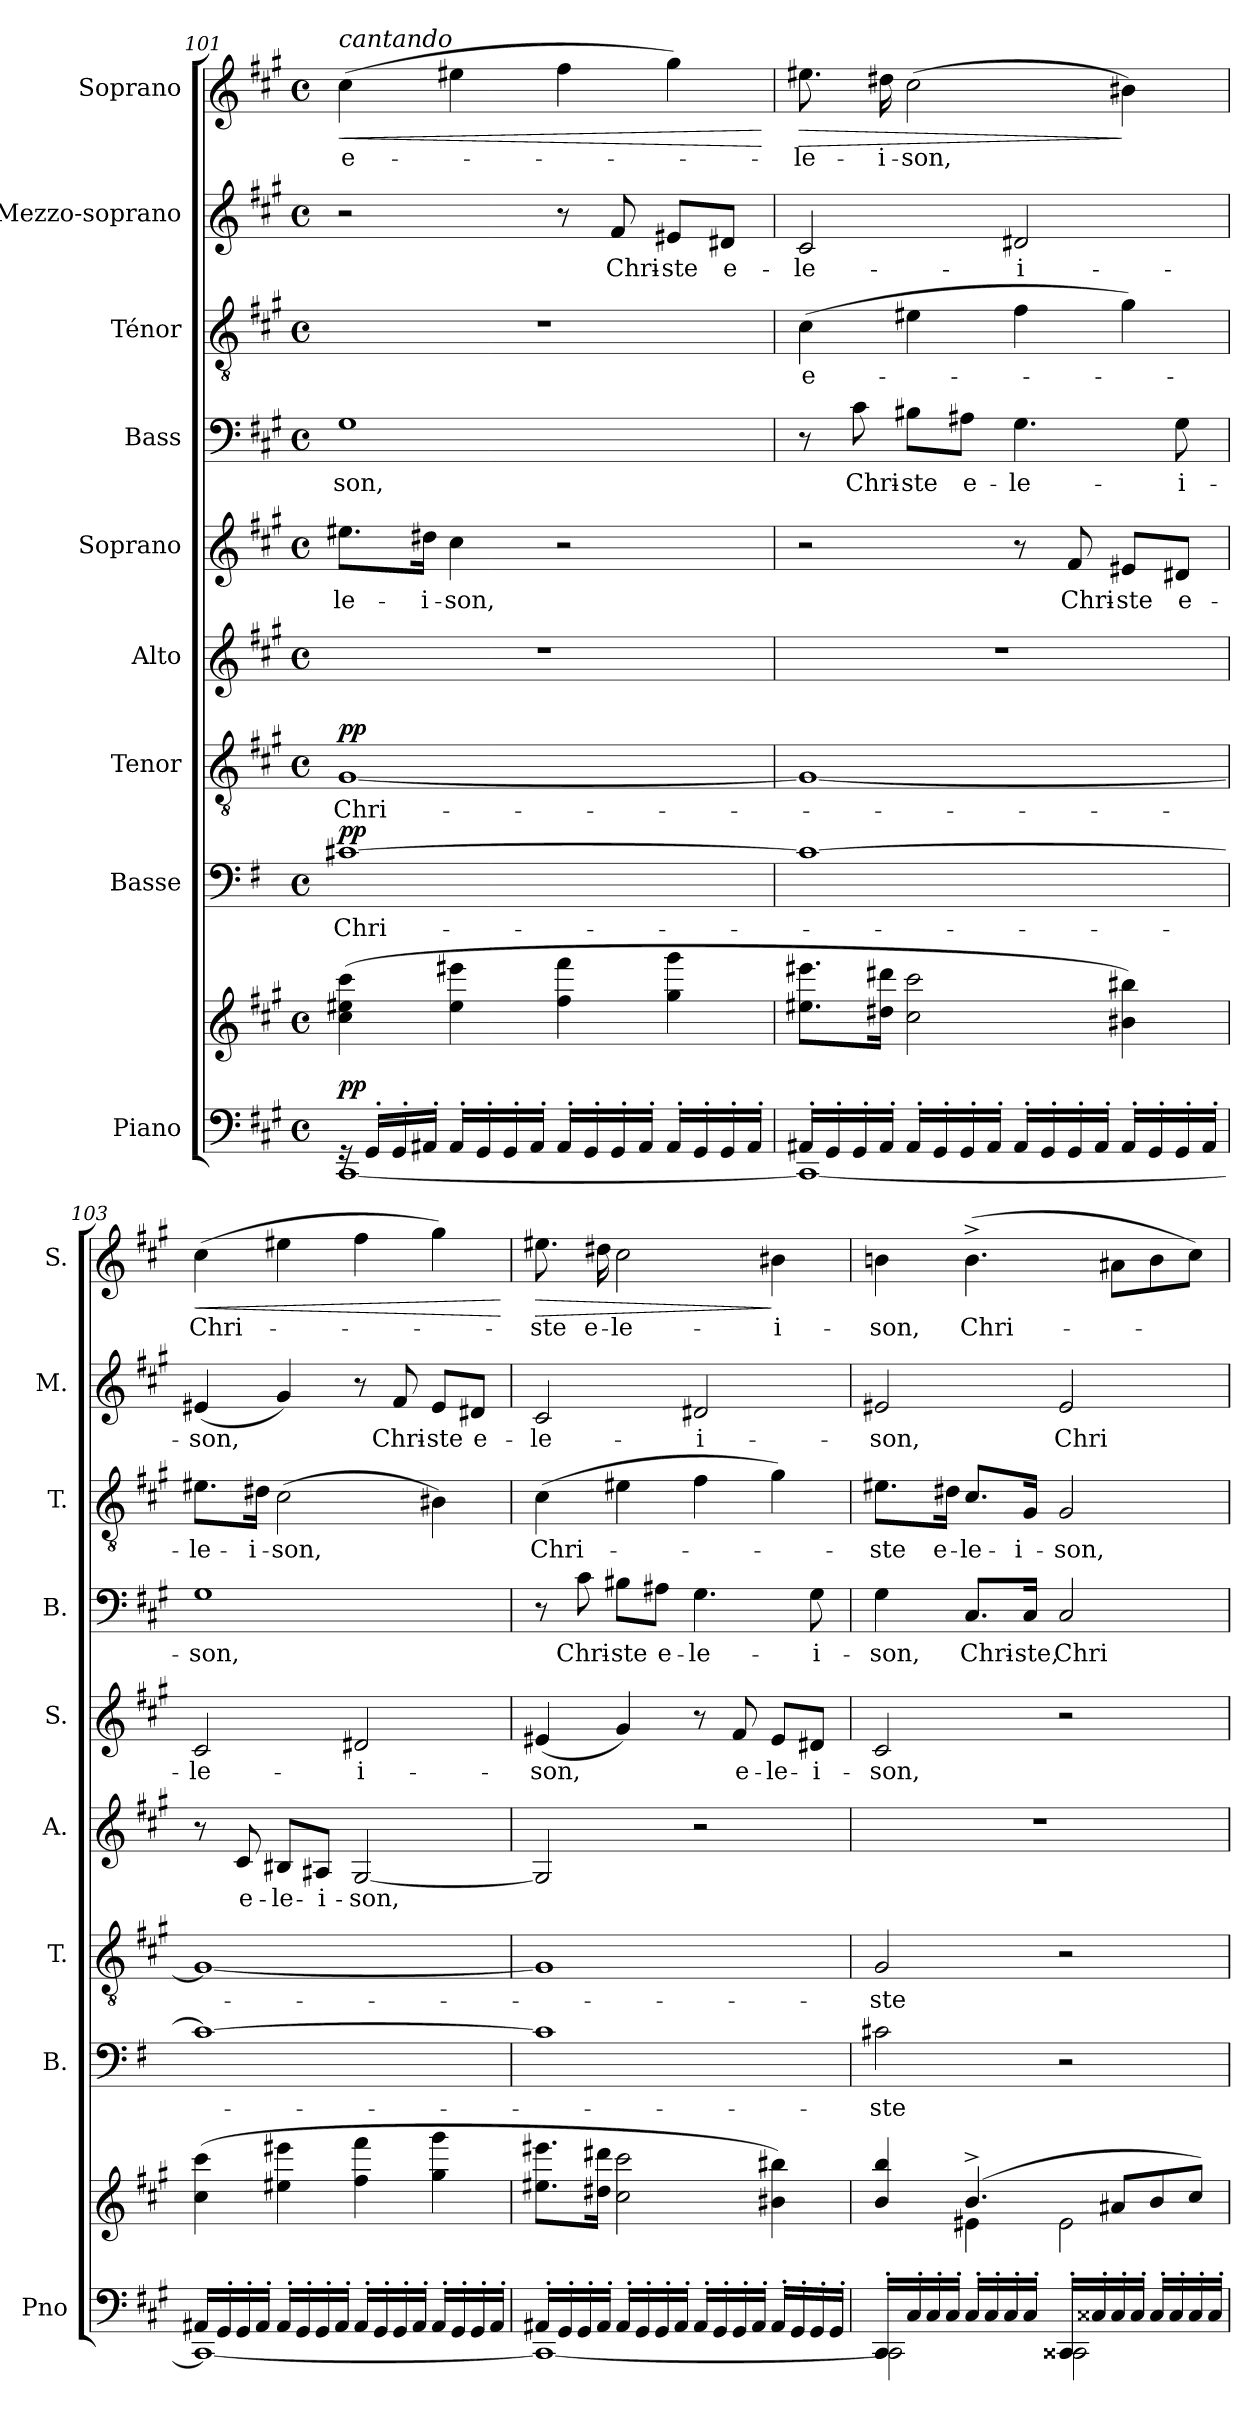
**kern	**kern	**dynam	**kern	**text	**dynam	**kern	**text	**dynam	**kern	**text	**kern	**text	**kern	**text	**kern	**text	**kern	**text	**kern	**text	**dynam
*part9	*part9	*part9	*part8	*part8	*part8	*part7	*part7	*part7	*part6	*part6	*part5	*part5	*part4	*part4	*part3	*part3	*part2	*part2	*part1	*part1	*part1
*staff10	*staff9	*staff9/10	*staff8	*staff8	*staff8	*staff7	*staff7	*staff7	*staff6	*staff6	*staff5	*staff5	*staff4	*staff4	*staff3	*staff3	*staff2	*staff2	*staff1	*staff1	*staff1
*I"Piano	*	*	*I"Basse	*	*	*I"Tenor	*	*	*I"Alto	*	*I"Soprano	*	*I"Bass	*	*I"Ténor	*	*I"Mezzo-soprano	*	*I"Soprano	*	*
*I'Pno	*	*	*I'B.	*	*	*I'T.	*	*	*I'A.	*	*I'S.	*	*I'B.	*	*I'T.	*	*I'M.	*	*I'S.	*	*
*clefF4	*clefG2	*	*clefF4	*	*	*clefGv2	*	*	*clefG2	*	*clefG2	*	*clefF4	*	*clefGv2	*	*clefG2	*	*clefG2	*	*
*	*	*	*ITrd8c14	*	*	*	*	*	*	*	*	*	*	*	*	*	*	*	*	*	*
*k[f#c#g#]	*k[f#c#g#]	*	*k[f#]	*	*	*k[f#c#g#]	*	*	*k[f#c#g#]	*	*k[f#c#g#]	*	*k[f#c#g#]	*	*k[f#c#g#]	*	*k[f#c#g#]	*	*k[f#c#g#]	*	*
*M4/4	*M4/4	*	*M4/4	*	*	*M4/4	*	*	*M4/4	*	*M4/4	*	*M4/4	*	*M4/4	*	*M4/4	*	*M4/4	*	*
*met(c)	*met(c)	*	*met(c)	*	*	*met(c)	*	*	*met(c)	*	*met(c)	*	*met(c)	*	*met(c)	*	*met(c)	*	*met(c)	*	*
=101	=101	=101	=101	=101	=101	=101	=101	=101	=101	=101	=101	=101	=101	=101	=101	=101	=101	=101	=101	=101	=101
*^	*	*	*	*	*	*	*	*	*	*	*	*	*	*	*	*	*	*	*	*	*
!	!	!	!	!	!	!	!	!	!	!	!	!	!	!	!	!	!	!	!	!LO:TX:a:i:t=cantando	!	!
!	!	!	!LO:DY:a=2	!	!LO:LY:b	!LO:DY:a	!	!LO:LY:b	!LO:DY:a	!	!	!	!LO:LY:b	!	!LO:LY:b	!	!	!	!	!	!LO:LY:b	!LO:HP:b
16rGG	[1CC#	(4cc#\ 4ee#X\ 4ccc#\	pp	[1C#Xi	Chri-	pp	[1G#	Chri-	pp	1r	.	8.ee#X\L	-le-	1G#	-son,	1r	.	2r	.	(4cc#\	e-	<
16GG#'/LL	.	.	.	.	.	.	.	.	.	.	.	.	.	.	.	.	.	.	.	.	.	.
16GG#'/	.	.	.	.	.	.	.	.	.	.	.	.	.	.	.	.	.	.	.	.	.	.
!	!	!	!	!	!	!	!	!	!	!	!	!	!LO:LY:b	!	!	!	!	!	!	!	!	!
16AA#X'/JJ	.	.	.	.	.	.	.	.	.	.	.	16dd#X\Jk	-i-	.	.	.	.	.	.	.	.	.
!	!	!	!	!	!	!	!	!	!	!	!	!	!LO:LY:b	!	!	!	!	!	!	!	!	!
16AA#'/LL	.	4ee#\ 4eee#X\	.	.	.	.	.	.	.	.	.	4cc#\	-son,	.	.	.	.	.	.	4ee#X\	.	.
16GG#'/	.	.	.	.	.	.	.	.	.	.	.	.	.	.	.	.	.	.	.	.	.	.
16GG#'/	.	.	.	.	.	.	.	.	.	.	.	.	.	.	.	.	.	.	.	.	.	.
16AA#'/JJ	.	.	.	.	.	.	.	.	.	.	.	.	.	.	.	.	.	.	.	.	.	.
16AA#'/LL	.	4ff#\ 4fff#\	.	.	.	.	.	.	.	.	.	2r	.	.	.	.	.	8r	.	4ff#\	.	.
16GG#'/	.	.	.	.	.	.	.	.	.	.	.	.	.	.	.	.	.	.	.	.	.	.
!	!	!	!	!	!	!	!	!	!	!	!	!	!	!	!	!	!	!	!LO:LY:b	!	!	!
16GG#'/	.	.	.	.	.	.	.	.	.	.	.	.	.	.	.	.	.	8f#/	Chri-	.	.	.
16AA#'/JJ	.	.	.	.	.	.	.	.	.	.	.	.	.	.	.	.	.	.	.	.	.	.
!	!	!	!	!	!	!	!	!	!	!	!	!	!	!	!	!	!	!	!LO:LY:b	!	!	!
16AA#'/LL	.	4gg#\ 4ggg#\	.	.	.	.	.	.	.	.	.	.	.	.	.	.	.	8e#X/L	-ste	4gg#\)	.	.
16GG#'/	.	.	.	.	.	.	.	.	.	.	.	.	.	.	.	.	.	.	.	.	.	.
!	!	!	!	!	!	!	!	!	!	!	!	!	!	!	!	!	!	!	!LO:LY:b	!	!	!
16GG#'/	.	.	.	.	.	.	.	.	.	.	.	.	.	.	.	.	.	8d#X/J	e-	.	.	.
16AA#'/JJ	.	.	.	.	.	.	.	.	.	.	.	.	.	.	.	.	.	.	.	.	.	.
*v	*v	*	*	*	*	*	*	*	*	*	*	*	*	*	*	*	*	*	*	*	*	*
.	.	.	.	.	.	.	.	.	.	.	.	.	.	.	.	.	.	.	.	.	[
!!LO:PB:g=z
=102	=102	=102	=102	=102	=102	=102	=102	=102	=102	=102	=102	=102	=102	=102	=102	=102	=102	=102	=102	=102	=102
*^	*	*	*	*	*	*	*	*	*	*	*	*	*	*	*	*	*	*	*	*	*
!	!	!	!	!	!	!	!	!	!	!	!	!	!	!	!	!	!LO:LY:b	!	!LO:LY:b	!	!LO:LY:b	!LO:HP:b
16AA#X'/LL	1CC#_	8.ee#X\ 8.eee#X\L	.	1C#i_	.	.	1G#_	.	.	1r	.	2r	.	8r	.	(4c#\	e-	2c#/	-le-	8.ee#X\	-le-	>
16GG#'/	.	.	.	.	.	.	.	.	.	.	.	.	.	.	.	.	.	.	.	.	.	.
!	!	!	!	!	!	!	!	!	!	!	!	!	!	!	!LO:LY:b	!	!	!	!	!	!	!
16GG#'/	.	.	.	.	.	.	.	.	.	.	.	.	.	8c#\	Chri-	.	.	.	.	.	.	.
!	!	!	!	!	!	!	!	!	!	!	!	!	!	!	!	!	!	!	!	!	!LO:LY:b	!
16AA#'/JJ	.	16dd#X\ 16ddd#X\Jk	.	.	.	.	.	.	.	.	.	.	.	.	.	.	.	.	.	16dd#X\	-i-	.
!	!	!	!	!	!	!	!	!	!	!	!	!	!	!	!LO:LY:b	!	!	!	!	!	!LO:LY:b	!
16AA#'/LL	.	2cc#\ 2ccc#\	.	.	.	.	.	.	.	.	.	.	.	8B#X\L	-ste	4e#X\	.	.	.	(2cc#\	-son,	.
16GG#'/	.	.	.	.	.	.	.	.	.	.	.	.	.	.	.	.	.	.	.	.	.	.
!	!	!	!	!	!	!	!	!	!	!	!	!	!	!	!LO:LY:b	!	!	!	!	!	!	!
16GG#'/	.	.	.	.	.	.	.	.	.	.	.	.	.	8A#X\J	e-	.	.	.	.	.	.	.
16AA#'/JJ	.	.	.	.	.	.	.	.	.	.	.	.	.	.	.	.	.	.	.	.	.	.
!	!	!	!	!	!	!	!	!	!	!	!	!	!	!	!LO:LY:b	!	!	!	!LO:LY:b	!	!	!
16AA#'/LL	.	.	.	.	.	.	.	.	.	.	.	8r	.	4.G#\	-le-	4f#\	.	2d#X/	-i-	.	.	.
16GG#'/	.	.	.	.	.	.	.	.	.	.	.	.	.	.	.	.	.	.	.	.	.	.
!	!	!	!	!	!	!	!	!	!	!	!	!	!LO:LY:b	!	!	!	!	!	!	!	!	!
16GG#'/	.	.	.	.	.	.	.	.	.	.	.	8f#/	Chri-	.	.	.	.	.	.	.	.	.
16AA#'/JJ	.	.	.	.	.	.	.	.	.	.	.	.	.	.	.	.	.	.	.	.	.	.
!	!	!	!	!	!	!	!	!	!	!	!	!	!LO:LY:b	!	!	!	!	!	!	!	!	!
16AA#'/LL	.	4b#X\ 4bb#X\)	.	.	.	.	.	.	.	.	.	8e#X/L	-ste	.	.	4g#\)	.	.	.	4b#X\)	.	]
16GG#'/	.	.	.	.	.	.	.	.	.	.	.	.	.	.	.	.	.	.	.	.	.	.
!	!	!	!	!	!	!	!	!	!	!	!	!	!LO:LY:b	!	!LO:LY:b	!	!	!	!	!	!	!
16GG#'/	.	.	.	.	.	.	.	.	.	.	.	8d#X/J	e-	8G#\	-i-	.	.	.	.	.	.	.
16AA#'/JJ	.	.	.	.	.	.	.	.	.	.	.	.	.	.	.	.	.	.	.	.	.	.
=103	=103	=103	=103	=103	=103	=103	=103	=103	=103	=103	=103	=103	=103	=103	=103	=103	=103	=103	=103	=103	=103	=103
!	!	!	!	!	!	!	!	!	!	!	!	!	!LO:LY:b	!	!LO:LY:b	!	!LO:LY:b	!	!LO:LY:b	!	!LO:LY:b	!LO:HP:b
16AA#X/LL	1CC#_	(4cc#\ 4ccc#\	.	1C#i_	.	.	1G#_	.	.	8r	.	2c#/	-le-	1G#	-son,	8.e#X\L	-le-	(4e#X/	-son,	(4cc#\	Chri-	<
16GG#'/	.	.	.	.	.	.	.	.	.	.	.	.	.	.	.	.	.	.	.	.	.	.
!	!	!	!	!	!	!	!	!	!	!	!LO:LY:b	!	!	!	!	!	!	!	!	!	!	!
16GG#'/	.	.	.	.	.	.	.	.	.	8c#/	e-	.	.	.	.	.	.	.	.	.	.	.
!	!	!	!	!	!	!	!	!	!	!	!	!	!	!	!	!	!LO:LY:b	!	!	!	!	!
16AA#'/JJ	.	.	.	.	.	.	.	.	.	.	.	.	.	.	.	16d#X\Jk	-i-	.	.	.	.	.
!	!	!	!	!	!	!	!	!	!	!	!LO:LY:b	!	!	!	!	!	!LO:LY:b	!	!	!	!	!
16AA#'/LL	.	4ee#X\ 4eee#X\	.	.	.	.	.	.	.	8B#X/L	-le-	.	.	.	.	(2c#\	-son,	4g#/)	.	4ee#X\	.	.
16GG#'/	.	.	.	.	.	.	.	.	.	.	.	.	.	.	.	.	.	.	.	.	.	.
!	!	!	!	!	!	!	!	!	!	!	!LO:LY:b	!	!	!	!	!	!	!	!	!	!	!
16GG#'/	.	.	.	.	.	.	.	.	.	8A#X/J	-i-	.	.	.	.	.	.	.	.	.	.	.
16AA#'/JJ	.	.	.	.	.	.	.	.	.	.	.	.	.	.	.	.	.	.	.	.	.	.
!	!	!	!	!	!	!	!	!	!	!	!LO:LY:b	!	!LO:LY:b	!	!	!	!	!	!	!	!	!
16AA#'/LL	.	4ff#\ 4fff#\	.	.	.	.	.	.	.	[2G#/	-son,	2d#X/	-i-	.	.	.	.	8r	.	4ff#\	.	.
16GG#'/	.	.	.	.	.	.	.	.	.	.	.	.	.	.	.	.	.	.	.	.	.	.
!	!	!	!	!	!	!	!	!	!	!	!	!	!	!	!	!	!	!	!LO:LY:b	!	!	!
16GG#'/	.	.	.	.	.	.	.	.	.	.	.	.	.	.	.	.	.	8f#/	Chri-	.	.	.
16AA#'/JJ	.	.	.	.	.	.	.	.	.	.	.	.	.	.	.	.	.	.	.	.	.	.
!	!	!	!	!	!	!	!	!	!	!	!	!	!	!	!	!	!	!	!LO:LY:b	!	!	!
16AA#'/LL	.	4gg#\ 4ggg#\	.	.	.	.	.	.	.	.	.	.	.	.	.	4B#X\)	.	8e#/L	-ste	4gg#\)	.	.
16GG#'/	.	.	.	.	.	.	.	.	.	.	.	.	.	.	.	.	.	.	.	.	.	.
!	!	!	!	!	!	!	!	!	!	!	!	!	!	!	!	!	!	!	!LO:LY:b	!	!	!
16GG#'/	.	.	.	.	.	.	.	.	.	.	.	.	.	.	.	.	.	8d#X/J	e-	.	.	.
16AA#'/JJ	.	.	.	.	.	.	.	.	.	.	.	.	.	.	.	.	.	.	.	.	.	.
*v	*v	*	*	*	*	*	*	*	*	*	*	*	*	*	*	*	*	*	*	*	*	*
.	.	.	.	.	.	.	.	.	.	.	.	.	.	.	.	.	.	.	.	.	[
=104	=104	=104	=104	=104	=104	=104	=104	=104	=104	=104	=104	=104	=104	=104	=104	=104	=104	=104	=104	=104	=104
*^	*	*	*	*	*	*	*	*	*	*	*	*	*	*	*	*	*	*	*	*	*
!	!	!	!	!	!	!	!	!	!	!	!	!	!LO:LY:b	!	!	!	!LO:LY:b	!	!LO:LY:b	!	!LO:LY:b	!LO:HP:b
16AA#X'/LL	1CC#_	8.ee#X\ 8.eee#X\L	.	1C#i]	.	.	1G#]	.	.	2G#/]	.	(>4e#X/	-son,	8r	.	(4c#\	Chri-	2c#/	-le-	8.ee#X\	-ste	>
16GG#'/	.	.	.	.	.	.	.	.	.	.	.	.	.	.	.	.	.	.	.	.	.	.
!	!	!	!	!	!	!	!	!	!	!	!	!	!	!	!LO:LY:b	!	!	!	!	!	!	!
16GG#'/	.	.	.	.	.	.	.	.	.	.	.	.	.	8c#\	Chri-	.	.	.	.	.	.	.
!	!	!	!	!	!	!	!	!	!	!	!	!	!	!	!	!	!	!	!	!	!LO:LY:b	!
16AA#'/JJ	.	16dd#X\ 16ddd#X\Jk	.	.	.	.	.	.	.	.	.	.	.	.	.	.	.	.	.	16dd#X\	e-	.
!	!	!	!	!	!	!	!	!	!	!	!	!	!	!	!LO:LY:b	!	!	!	!	!	!LO:LY:b	!
16AA#'/LL	.	2cc#\ 2ccc#\	.	.	.	.	.	.	.	.	.	4g#/)	.	8B#X\L	-ste	4e#X\	.	.	.	2cc#\	-le-	.
16GG#'/	.	.	.	.	.	.	.	.	.	.	.	.	.	.	.	.	.	.	.	.	.	.
!	!	!	!	!	!	!	!	!	!	!	!	!	!	!	!LO:LY:b	!	!	!	!	!	!	!
16GG#'/	.	.	.	.	.	.	.	.	.	.	.	.	.	8A#X\J	e-	.	.	.	.	.	.	.
16AA#'/JJ	.	.	.	.	.	.	.	.	.	.	.	.	.	.	.	.	.	.	.	.	.	.
!	!	!	!	!	!	!	!	!	!	!	!	!	!	!	!LO:LY:b	!	!	!	!LO:LY:b	!	!	!
16AA#'/LL	.	.	.	.	.	.	.	.	.	2r	.	8r	.	4.G#\	-le-	4f#\	.	2d#X/	-i-	.	.	.
16GG#'/	.	.	.	.	.	.	.	.	.	.	.	.	.	.	.	.	.	.	.	.	.	.
!	!	!	!	!	!	!	!	!	!	!	!	!	!LO:LY:b	!	!	!	!	!	!	!	!	!
16GG#'/	.	.	.	.	.	.	.	.	.	.	.	8f#/	e-	.	.	.	.	.	.	.	.	.
16AA#'/JJ	.	.	.	.	.	.	.	.	.	.	.	.	.	.	.	.	.	.	.	.	.	.
!	!	!	!	!	!	!	!	!	!	!	!	!	!LO:LY:b	!	!	!	!	!	!	!	!LO:LY:b	!
16AA#'/LL	.	4b#X\ 4bb#X\)	.	.	.	.	.	.	.	.	.	8e#/L	-le-	.	.	4g#\)	.	.	.	4b#X\	-i-	]
16GG#'/	.	.	.	.	.	.	.	.	.	.	.	.	.	.	.	.	.	.	.	.	.	.
!	!	!	!	!	!	!	!	!	!	!	!	!	!LO:LY:b	!	!LO:LY:b	!	!	!	!	!	!	!
16GG#'/	.	.	.	.	.	.	.	.	.	.	.	8d#X/J	-i-	8G#\	-i-	.	.	.	.	.	.	.
16GG#'/JJ	.	.	.	.	.	.	.	.	.	.	.	.	.	.	.	.	.	.	.	.	.	.
!!LO:PB:g=z
=105	=105	=105	=105	=105	=105	=105	=105	=105	=105	=105	=105	=105	=105	=105	=105	=105	=105	=105	=105	=105	=105	=105
*	*	*^	*	*	*	*	*	*	*	*	*	*	*	*	*	*	*	*	*	*	*	*
!	!	!	!	!	!	!LO:LY:b	!	!	!LO:LY:b	!	!	!	!	!LO:LY:b	!	!LO:LY:b	!	!LO:LY:b	!	!LO:LY:b	!	!LO:LY:b	!
16CC#'/LL	2CC#\]	4b/ 4bb/	4ryy	.	2C#Xi\	-ste	.	2G#/	-ste	.	1r	.	2c#/	-son,	4G#\	-son,	8.e#X\L	-ste	2e#X/	-son,	4bn\	-son,	.
16C#'/	.	.	.	.	.	.	.	.	.	.	.	.	.	.	.	.	.	.	.	.	.	.	.
16C#'/	.	.	.	.	.	.	.	.	.	.	.	.	.	.	.	.	.	.	.	.	.	.	.
!	!	!	!	!	!	!	!	!	!	!	!	!	!	!	!	!	!	!LO:LY:b	!	!	!	!	!
16C#'/JJ	.	.	.	.	.	.	.	.	.	.	.	.	.	.	.	.	16d#X\Jk	e-	.	.	.	.	.
!	!	!	!	!	!	!	!	!	!	!	!	!	!	!	!	!LO:LY:b	!	!LO:LY:b	!	!	!	!LO:LY:b	!
16C#'/LL	.	(4.b^/	4e#X\	.	.	.	.	.	.	.	.	.	.	.	8.C#/L	Chri-	8.c#/L	-le-	.	.	(4.b^\	Chri-	.
16C#'/	.	.	.	.	.	.	.	.	.	.	.	.	.	.	.	.	.	.	.	.	.	.	.
16C#'/	.	.	.	.	.	.	.	.	.	.	.	.	.	.	.	.	.	.	.	.	.	.	.
!	!	!	!	!	!	!	!	!	!	!	!	!	!	!	!	!LO:LY:b	!	!LO:LY:b	!	!	!	!	!
16C#'/JJ	.	.	.	.	.	.	.	.	.	.	.	.	.	.	16C#/Jk	-ste,	16G#/Jk	-i-	.	.	.	.	.
!	!	!	!	!	!	!	!	!	!	!	!	!	!	!	!	!LO:LY:b	!	!LO:LY:b	!	!LO:LY:b	!	!	!
16CC##X'/LL	2CC##\	.	2e#\	.	2r	.	.	2r	.	.	.	.	2r	.	2C#/	Chri-	2G#/	-son,	2e#/	Chri-	.	.	.
16C##X'/	.	.	.	.	.	.	.	.	.	.	.	.	.	.	.	.	.	.	.	.	.	.	.
16C##'/	.	8a#X/L	.	.	.	.	.	.	.	.	.	.	.	.	.	.	.	.	.	.	8a#X\L	.	.
16C##'/JJ	.	.	.	.	.	.	.	.	.	.	.	.	.	.	.	.	.	.	.	.	.	.	.
16C##'/LL	.	8b/	.	.	.	.	.	.	.	.	.	.	.	.	.	.	.	.	.	.	8b\	.	.
16C##'/	.	.	.	.	.	.	.	.	.	.	.	.	.	.	.	.	.	.	.	.	.	.	.
16C##'/	.	8cc#/J)	.	.	.	.	.	.	.	.	.	.	.	.	.	.	.	.	.	.	8cc#\J)	.	.
16C##'/JJ	.	.	.	.	.	.	.	.	.	.	.	.	.	.	.	.	.	.	.	.	.	.	.
*v	*v	*	*	*	*	*	*	*	*	*	*	*	*	*	*	*	*	*	*	*	*	*	*
*	*v	*v	*	*	*	*	*	*	*	*	*	*	*	*	*	*	*	*	*	*	*	*
=	=	=	=	=	=	=	=	=	=	=	=	=	=	=	=	=	=	=	=	=	=
*-	*-	*-	*-	*-	*-	*-	*-	*-	*-	*-	*-	*-	*-	*-	*-	*-	*-	*-	*-	*-	*-
